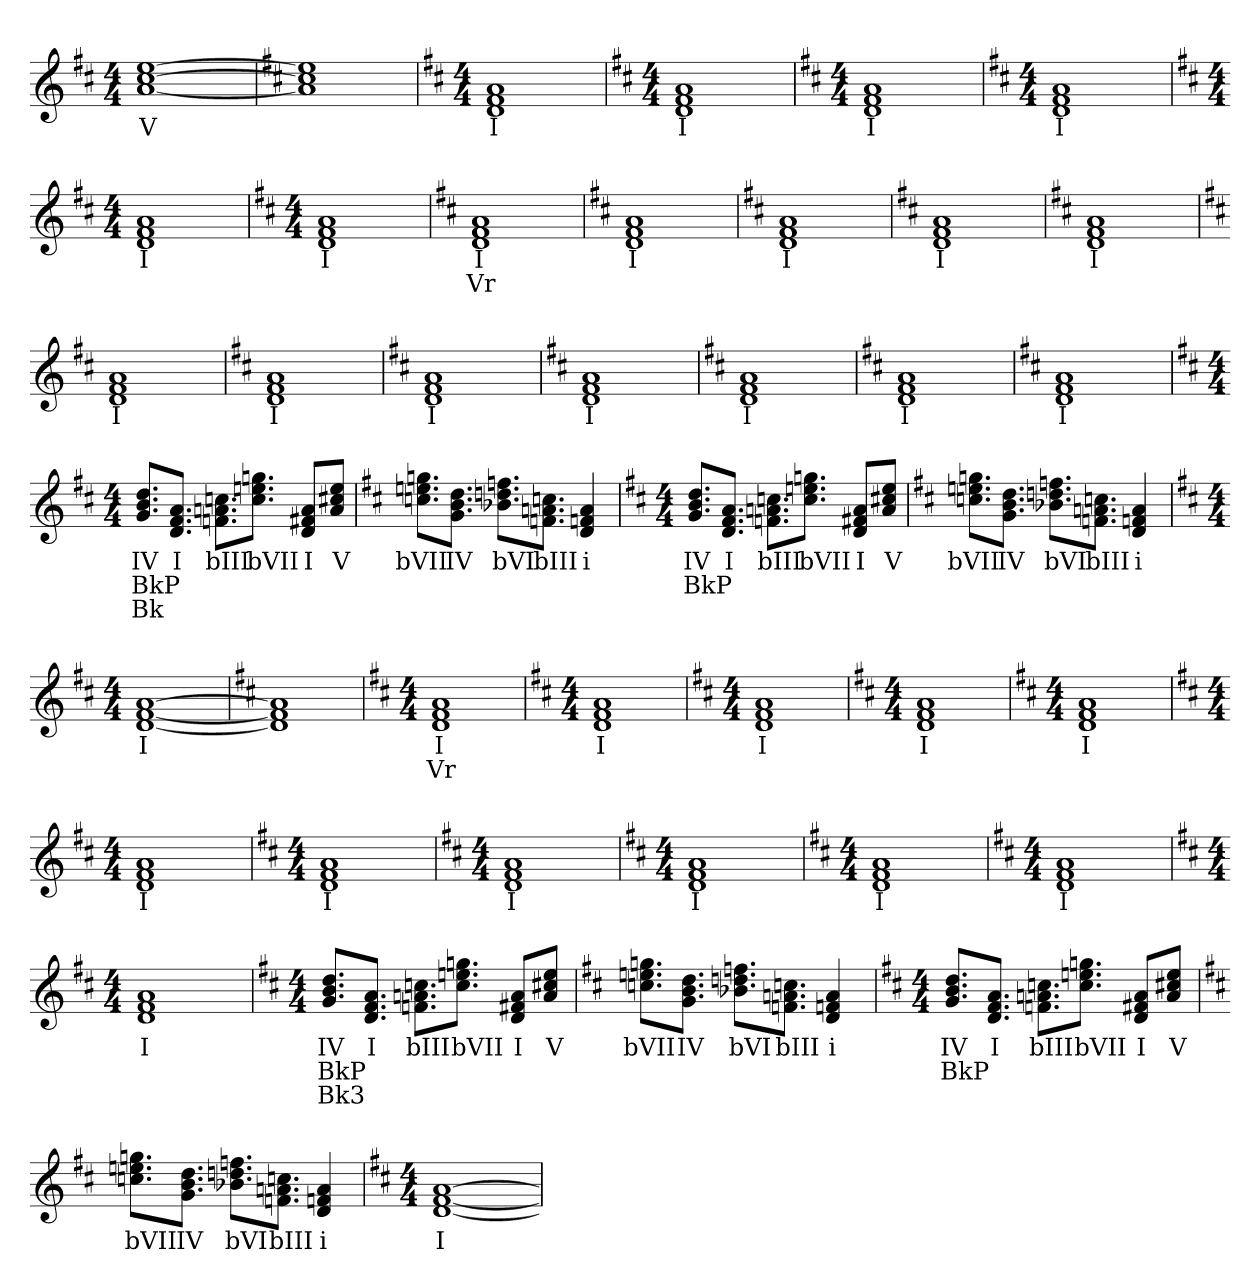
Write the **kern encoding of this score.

**kern	**text	**text	**text
*part1	*part1	*part1	*part1
*staff1	*staff1	*staff1	*staff1
*k[f#c#]	*	*	*
*D:	*	*	*
*M4/4	*	*	*
=	=	=	=
[1a [1cc# [1ee	V	.	.
=	=	=	=
*k[f#c#]	*	*	*
*D:	*	*	*
1a] 1cc#] 1ee]	.	.	.
=	=	=	=
*k[f#c#]	*	*	*
*D:	*	*	*
*M4/4	*	*	*
1d 1f# 1a	I	.	.
=	=	=	=
*k[f#c#]	*	*	*
*D:	*	*	*
*M4/4	*	*	*
1d 1f# 1a	I	.	.
=	=	=	=
*k[f#c#]	*	*	*
*D:	*	*	*
*M4/4	*	*	*
1d 1f# 1a	I	.	.
=	=	=	=
*k[f#c#]	*	*	*
*D:	*	*	*
*M4/4	*	*	*
1d 1f# 1a	I	.	.
=	=	=	=
*k[f#c#]	*	*	*
*D:	*	*	*
*M4/4	*	*	*
1d 1f# 1a	I	.	.
=	=	=	=
*k[f#c#]	*	*	*
*D:	*	*	*
*M4/4	*	*	*
1d 1f# 1a	I	.	.
=	=	=	=
*k[f#c#]	*	*	*
*D:	*	*	*
1d 1f# 1a	I	Vr	.
=	=	=	=
*k[f#c#]	*	*	*
*D:	*	*	*
1d 1f# 1a	I	.	.
=	=	=	=
*k[f#c#]	*	*	*
*D:	*	*	*
1d 1f# 1a	I	.	.
=	=	=	=
*k[f#c#]	*	*	*
*D:	*	*	*
1d 1f# 1a	I	.	.
=	=	=	=
*k[f#c#]	*	*	*
*D:	*	*	*
1d 1f# 1a	I	.	.
=	=	=	=
*k[f#c#]	*	*	*
*D:	*	*	*
1d 1f# 1a	I	.	.
=	=	=	=
*k[f#c#]	*	*	*
*D:	*	*	*
1d 1f# 1a	I	.	.
=	=	=	=
*k[f#c#]	*	*	*
*D:	*	*	*
1d 1f# 1a	I	.	.
=	=	=	=
*k[f#c#]	*	*	*
*D:	*	*	*
1d 1f# 1a	I	.	.
=	=	=	=
*k[f#c#]	*	*	*
*D:	*	*	*
1d 1f# 1a	I	.	.
=	=	=	=
*k[f#c#]	*	*	*
*D:	*	*	*
1d 1f# 1a	I	.	.
=	=	=	=
*k[f#c#]	*	*	*
*D:	*	*	*
1d 1f# 1a	I	.	.
=	=	=	=
*k[f#c#]	*	*	*
*D:	*	*	*
*M4/4	*	*	*
8.g 8.b 8.ddL	IV	BkP	Bk
8.d 8.f# 8.aJ	I	.	.
8.fn 8.an 8.ccnL	bIII	.	.
8.cc 8.een 8.ggnJ	bVII	.	.
8d 8f#X 8aL	I	.	.
8a 8cc#X 8eeJ	V	.	.
=	=	=	=
*k[f#c#]	*	*	*
*D:	*	*	*
8.ccn 8.een 8.ggnL	bVII	.	.
8.g 8.b 8.ddJ	IV	.	.
8.b-X 8.ddn 8.ffnL	bVI	.	.
8.fn 8.an 8.ccnJ	bIII	.	.
4d 4fn 4a	i	.	.
=	=	=	=
*k[f#c#]	*	*	*
*D:	*	*	*
*M4/4	*	*	*
8.g 8.b 8.ddL	IV	BkP	.
8.d 8.f# 8.aJ	I	.	.
8.fn 8.an 8.ccnL	bIII	.	.
8.cc 8.een 8.ggnJ	bVII	.	.
8d 8f#X 8aL	I	.	.
8a 8cc#X 8eeJ	V	.	.
=	=	=	=
*k[f#c#]	*	*	*
*D:	*	*	*
8.ccn 8.een 8.ggnL	bVII	.	.
8.g 8.b 8.ddJ	IV	.	.
8.b-X 8.ddn 8.ffnL	bVI	.	.
8.fn 8.an 8.ccnJ	bIII	.	.
4d 4fn 4a	i	.	.
=	=	=	=
*k[f#c#]	*	*	*
*D:	*	*	*
*M4/4	*	*	*
[1d [1f# [1a	I	.	.
=	=	=	=
*k[f#c#]	*	*	*
*D:	*	*	*
1d] 1f#] 1a]	.	.	.
=	=	=	=
*k[f#c#]	*	*	*
*D:	*	*	*
*M4/4	*	*	*
1d 1f# 1a	I	Vr	.
=	=	=	=
*k[f#c#]	*	*	*
*D:	*	*	*
*M4/4	*	*	*
1d 1f# 1a	I	.	.
=	=	=	=
*k[f#c#]	*	*	*
*D:	*	*	*
*M4/4	*	*	*
1d 1f# 1a	I	.	.
=	=	=	=
*k[f#c#]	*	*	*
*D:	*	*	*
*M4/4	*	*	*
1d 1f# 1a	I	.	.
=	=	=	=
*k[f#c#]	*	*	*
*D:	*	*	*
*M4/4	*	*	*
1d 1f# 1a	I	.	.
=	=	=	=
*k[f#c#]	*	*	*
*D:	*	*	*
*M4/4	*	*	*
1d 1f# 1a	I	.	.
=	=	=	=
*k[f#c#]	*	*	*
*D:	*	*	*
*M4/4	*	*	*
1d 1f# 1a	I	.	.
=	=	=	=
*k[f#c#]	*	*	*
*D:	*	*	*
*M4/4	*	*	*
1d 1f# 1a	I	.	.
=	=	=	=
*k[f#c#]	*	*	*
*D:	*	*	*
*M4/4	*	*	*
1d 1f# 1a	I	.	.
=	=	=	=
*k[f#c#]	*	*	*
*D:	*	*	*
*M4/4	*	*	*
1d 1f# 1a	I	.	.
=	=	=	=
*k[f#c#]	*	*	*
*D:	*	*	*
*M4/4	*	*	*
1d 1f# 1a	I	.	.
=	=	=	=
*k[f#c#]	*	*	*
*D:	*	*	*
*M4/4	*	*	*
1d 1f# 1a	I	.	.
=	=	=	=
*k[f#c#]	*	*	*
*D:	*	*	*
*M4/4	*	*	*
8.g 8.b 8.ddL	IV	BkP	Bk3
8.d 8.f# 8.aJ	I	.	.
8.fn 8.an 8.ccnL	bIII	.	.
8.cc 8.een 8.ggnJ	bVII	.	.
8d 8f#X 8aL	I	.	.
8a 8cc#X 8eeJ	V	.	.
=	=	=	=
*k[f#c#]	*	*	*
*D:	*	*	*
8.ccn 8.een 8.ggnL	bVII	.	.
8.g 8.b 8.ddJ	IV	.	.
8.b-X 8.ddn 8.ffnL	bVI	.	.
8.fn 8.an 8.ccnJ	bIII	.	.
4d 4fn 4a	i	.	.
=	=	=	=
*k[f#c#]	*	*	*
*D:	*	*	*
*M4/4	*	*	*
8.g 8.b 8.ddL	IV	BkP	.
8.d 8.f# 8.aJ	I	.	.
8.fn 8.an 8.ccnL	bIII	.	.
8.cc 8.een 8.ggnJ	bVII	.	.
8d 8f#X 8aL	I	.	.
8a 8cc#X 8eeJ	V	.	.
=	=	=	=
*k[f#c#]	*	*	*
*D:	*	*	*
8.ccn 8.een 8.ggnL	bVII	.	.
8.g 8.b 8.ddJ	IV	.	.
8.b-X 8.ddn 8.ffnL	bVI	.	.
8.fn 8.an 8.ccnJ	bIII	.	.
4d 4fn 4a	i	.	.
=	=	=	=
*k[f#c#]	*	*	*
*D:	*	*	*
*M4/4	*	*	*
[1d [1f# [1a	I	.	.
=	=	=	=
*-	*-	*-	*-
